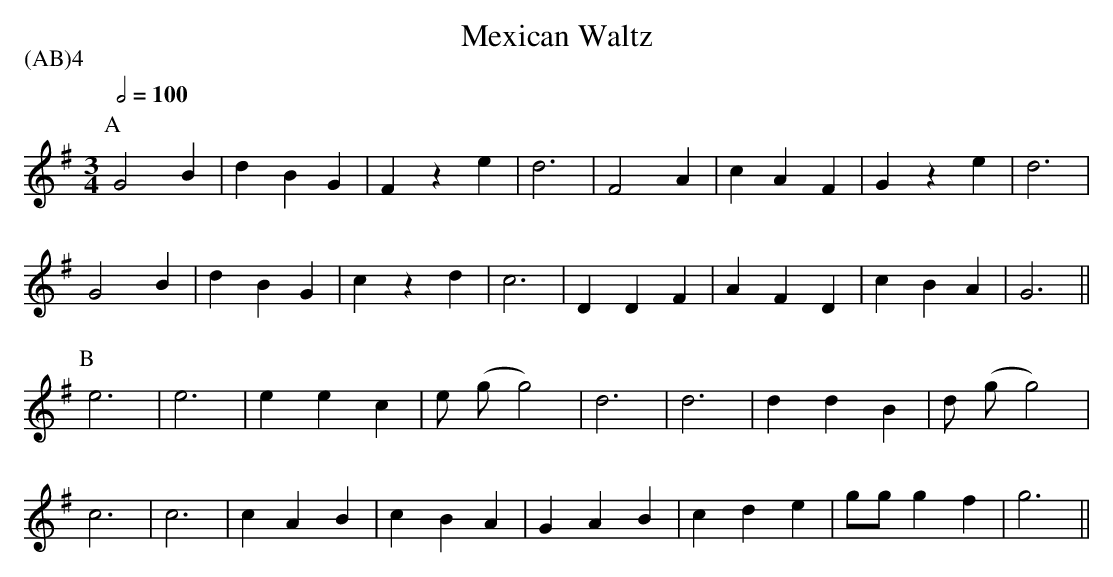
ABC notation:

X:1
T:Mexican Waltz
P:(AB)4
M:3/4
L:1/4
Q:1/2=100
K:G
P:A
G2 B|d B G|F z e|d3|F2 A|c A F|G z e|d3|
G2 B|d B G|c z d|c3|D D F|A F D|cBA|G3||
P:B
e3|e3|eec|e/2 (g/2 g2)|d3|d3|ddB|d/2 (g/2 g2)|
c3|c3|c A B|c B A|G A B|c d e|g/2g/2 gf|g3||
